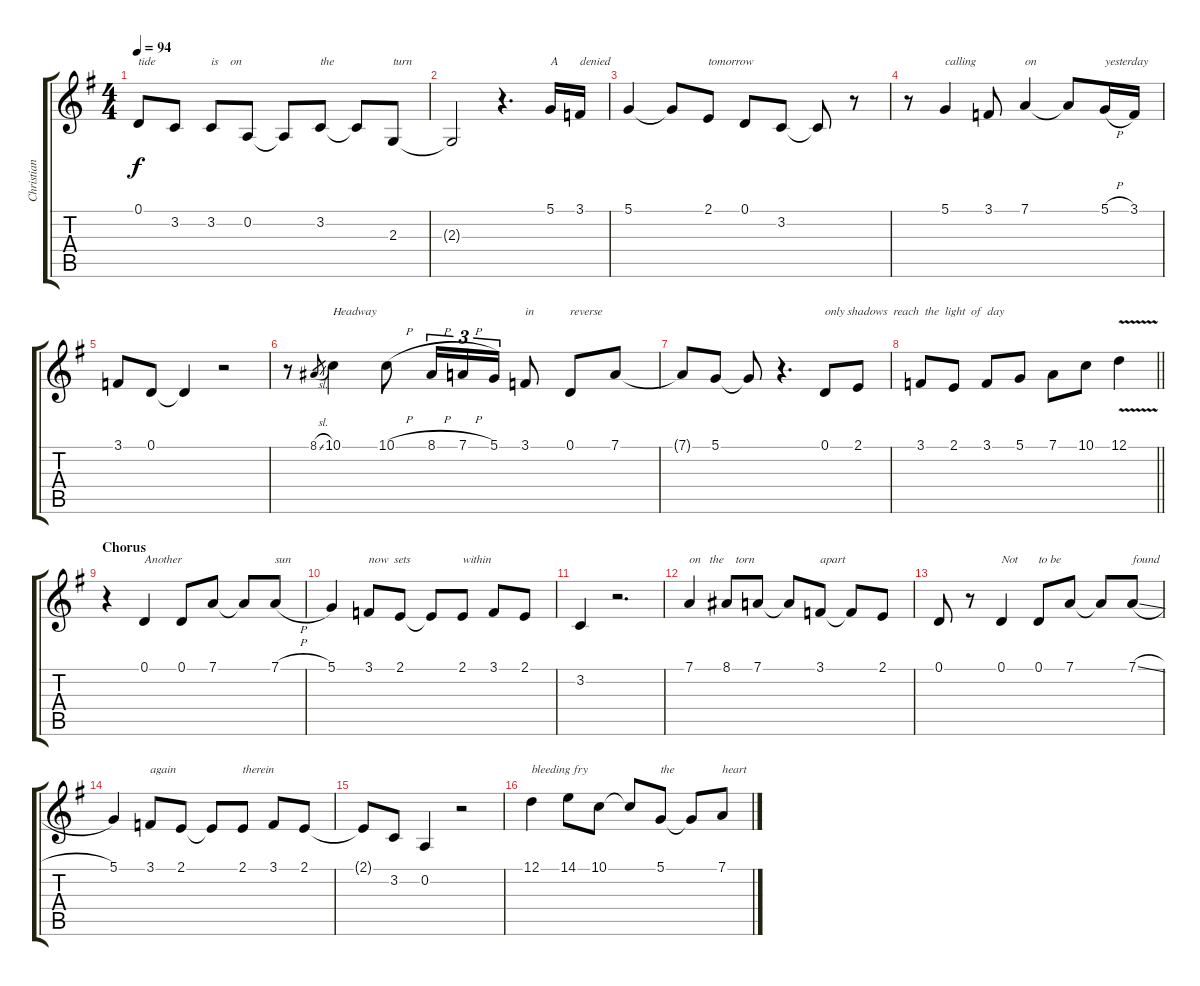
\track ("Christian Alvestam - vocal" "Christian ") {instrument tenorsax}
\staff {score tabs}
\tuning (D4 A3 F3 C3 G2 D2) {hide}
\ts (4 4)
\tempo 94
\clef g2
\ks eminor
0.1.8{txt "tide " dy f} 3.2.8 3.2.8{txt "is    on"} 0.2.8 0.2{t}.8 3.2.8{txt "the"} 3.2{t}.8 2.3.8{txt "turn"} |
2.3{t}.2 r.4{d} 5.1.16{txt "A"} 3.1.16{txt "denied "} |
5.1.4 5.1{t}.8 2.1.8{txt "tomorrow"} 0.1.8 3.2.8 3.2{t}.8 r.8 |
r.8 5.1.4{txt "calling"} 3.1.8 7.1.4{txt "on"} 7.1{t}.8 5.1{h}.16{txt "yesterday"} 3.1.16 |
3.1.8 0.1.8 0.1{t}.4 r.2 |
r.8 8.1{sl}.8{gr} 10.1.4{txt "Headway "} 10.1{h}.8 8.1{h}.16{tu (3 2)} 7.1{h}.16{tu (3 2)} 5.1.16{tu (3 2)} 3.1.8{txt "in"} 0.1.8{txt "reverse"} 7.1.8 |
7.1{t}.8 5.1.8 5.1{t}.8 r.4{d} 0.1.8{txt "only shadows  reach  the  light  of  day"} 2.1.8 |
\barLineRight lightlight
3.1.8 2.1.8 3.1.8 5.1.8 7.1.8 10.1.8 12.1{v}.4 |
\section ("" "Chorus")
r.4 0.1.4{txt "Another "} 0.1.8 7.1.8 7.1{t}.8 7.1{h}.8{txt "sun"} |
5.1.4 3.1.8{txt "now  sets "} 2.1.8 2.1{t}.8 2.1.8{txt "within"} 3.1.8 2.1.8 |
3.2.4 r.2{d} |
7.1.4{txt "on   the    torn "} 8.1.8 7.1.8 7.1{t}.8 3.1.8{txt "apart"} 3.1{t}.8 2.1.8 |
0.1.8 r.8 0.1.4{txt "Not"} 0.1.8{txt "to be"} 7.1.8 7.1{t}.8 7.1{sl}.8{txt "found"} |
5.1.4 3.1.8{txt "again"} 2.1.8 2.1{t}.8 2.1.8{txt "therein"} 3.1.8 2.1.8 |
2.1{t}.8 3.2.8 0.2.4 r.2 |
12.1.4{txt "bleeding fry"} 14.1.8 10.1.8 10.1{t}.8 5.1.8{txt "the"} 5.1{t}.8 7.1.8{txt "heart"}
